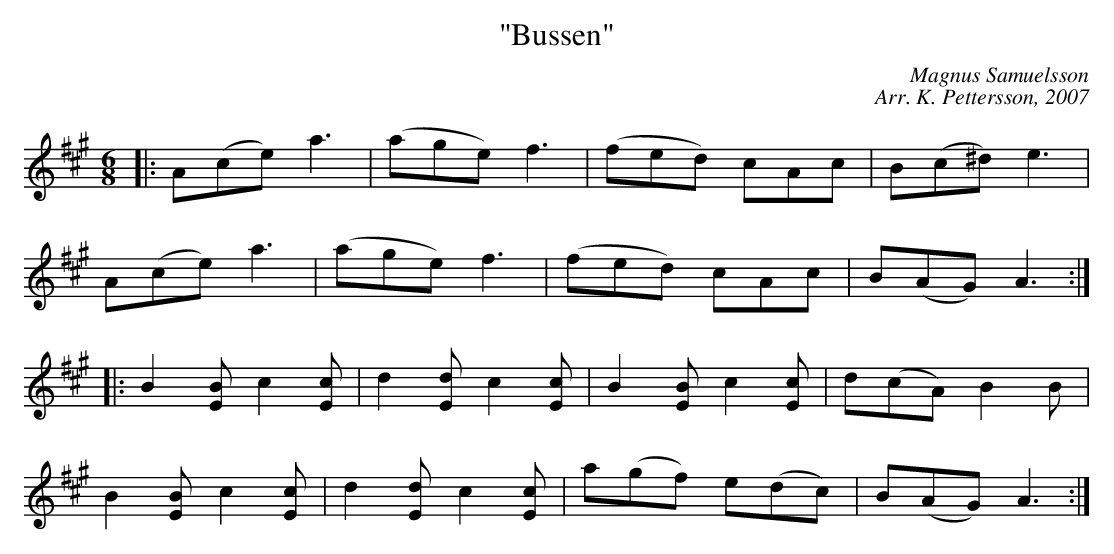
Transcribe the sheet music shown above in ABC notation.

X:1
T: "Bussen"
C: Magnus Samuelsson
C: Arr. K. Pettersson, 2007
M: 6/8
L: 1/8
K: A
V:1
|: A(ce) a3 | (age) f3 | (fed) cAc | B(c^d) e3 |
A(ce) a3 | (age) f3 | (fed) cAc | B(AG) A3:|
|: B2[BE] c2[cE] | d2[dE] c2[cE] | B2[BE] c2[cE] | d(cA) B2B |
B2[BE] c2[cE] | d2[dE] c2[cE] | a(gf) e(dc) | B(AG) A3 :|
